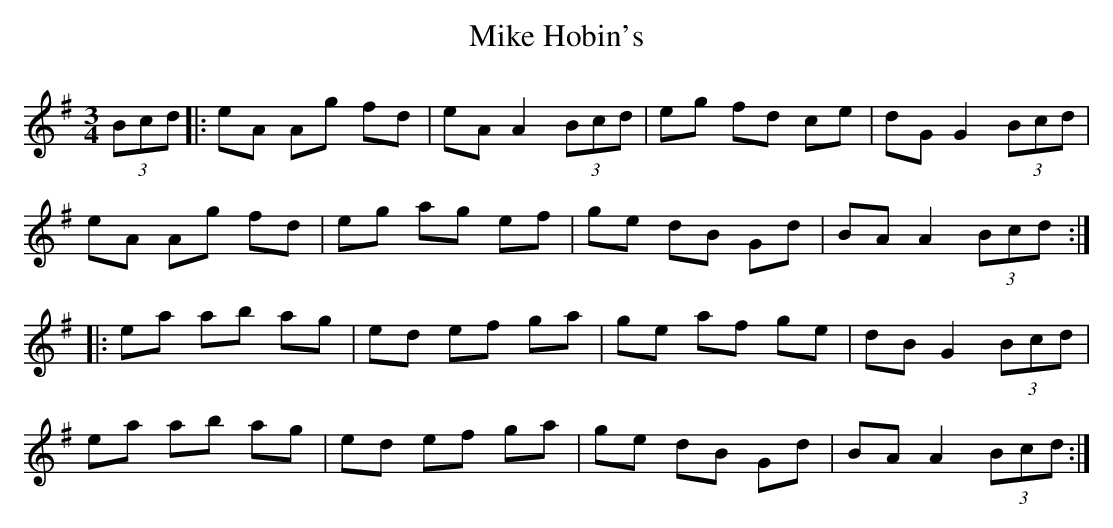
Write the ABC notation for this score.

X:1
T:Mike Hobin's
M:3/4
L:1/8
K:Ador
(3Bcd |: eA Ag fd | eA A2 (3Bcd | eg fd ce | dG G2 (3Bcd |
eA Ag fd | eg ag ef | ge dB Gd | BA A2 (3Bcd ::
ea ab ag | ed ef ga | ge af ge | dB G2 (3Bcd |
ea ab ag | ed ef ga | ge dB Gd | BA A2 (3Bcd :|
